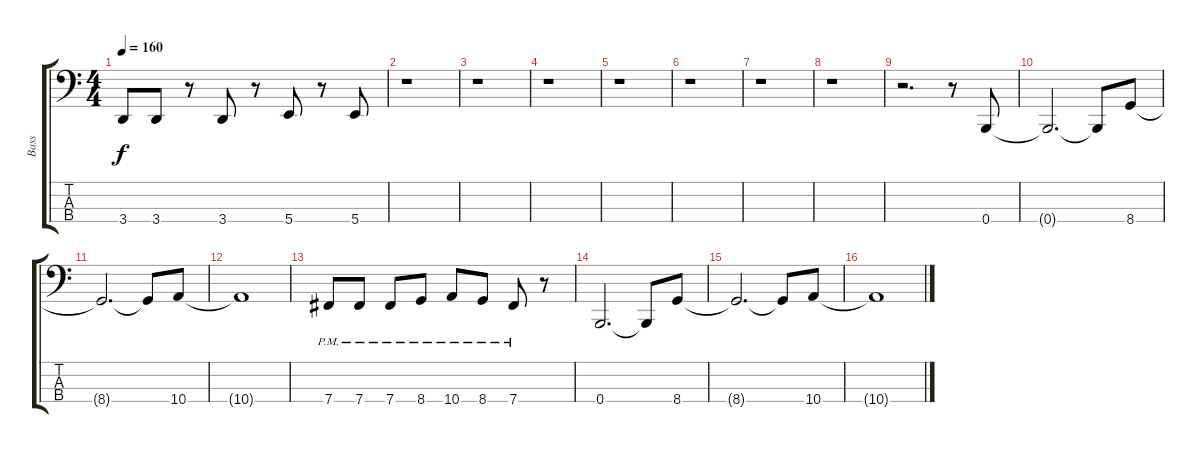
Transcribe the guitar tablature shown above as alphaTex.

\track ("Bass" "Bass") {instrument electricbassfinger}
\staff {score tabs}
\tuning (E2 B1 Gb1 B0) {hide}
\ts (4 4)
\tempo 160
\clef f4
\ks c
3.4.8{dy f} 3.4.8 r.8 3.4.8 r.8 5.4.8 r.8 5.4.8 |
r.1 |
r.1 |
r.1 |
r.1 |
r.1 |
r.1 |
r.1 |
r.2{d} r.8 0.4.8 |
0.4{t}.2{d} 0.4{t}.8 8.4.8 |
8.4{t}.2{d} 8.4{t}.8 10.4.8 |
10.4{t}.1 |
7.4{pm}.8 7.4{pm}.8 7.4{pm}.8 8.4{pm}.8 10.4{pm}.8 8.4{pm}.8 7.4{pm}.8 r.8 |
0.4.2{d} 0.4{t}.8 8.4.8 |
8.4{t}.2{d} 8.4{t}.8 10.4.8 |
10.4{t}.1
